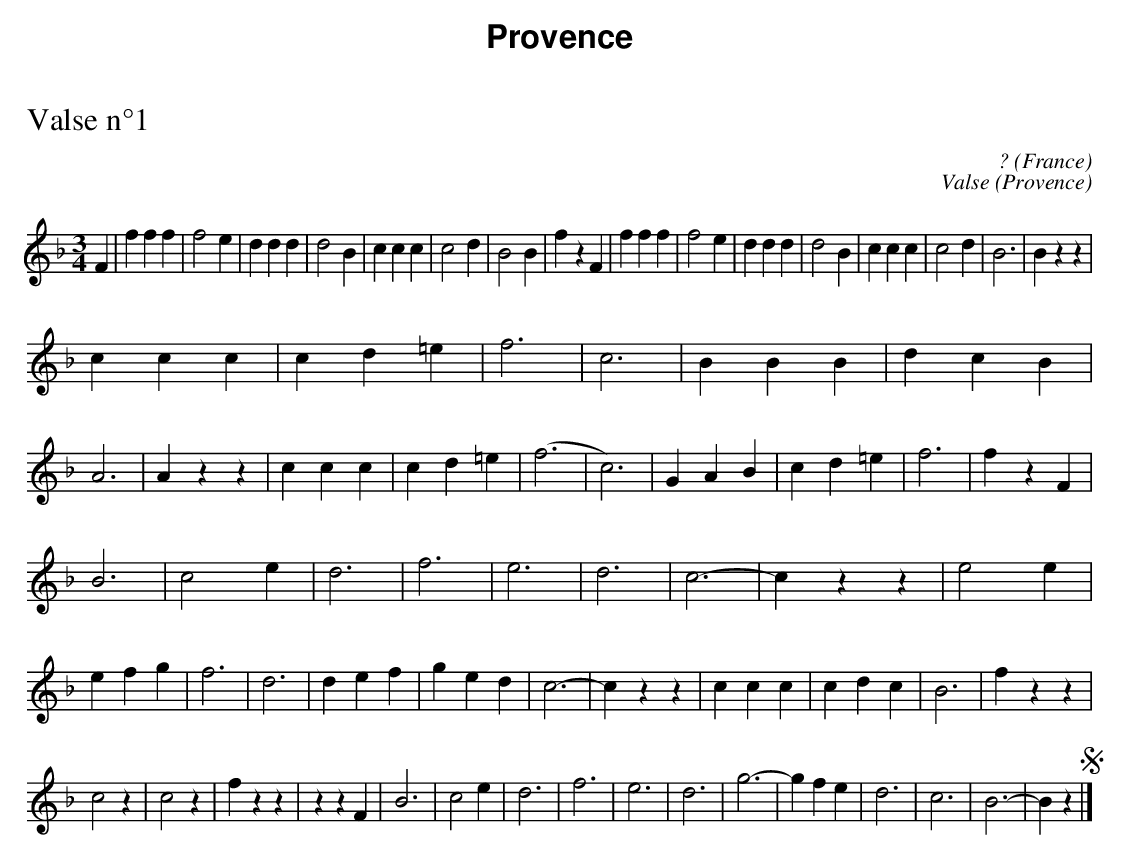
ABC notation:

X:1
T:Valse n°1
O:France
C:?
M:3/4
L:1/4
K:F
F | fff | f2e | ddd | d2B | ccc | c2d | B2B | fzF | fff | f2e | ddd | d2B | ccc | c2d | B3 | Bzz |
ccc | cd=e | f3 | c3 | BBB | dcB | A3 | Azz | ccc | cd=e | (f3 | c3) | GAB | cd=e | f3 | fzF |
B3 | c2e | d3 | f3 | e3 | d3 | c3- | czz | e2e | efg | f3 | d3 | def | ged | c3- | czz | ccc | cdc | B3 | fzz |
c2z | c2z | fzz | zzF | B3 | c2e | d3 | f3 | e3 | d3 | g3- | gfe | d3 | c3 | B3- | Bz S |]
